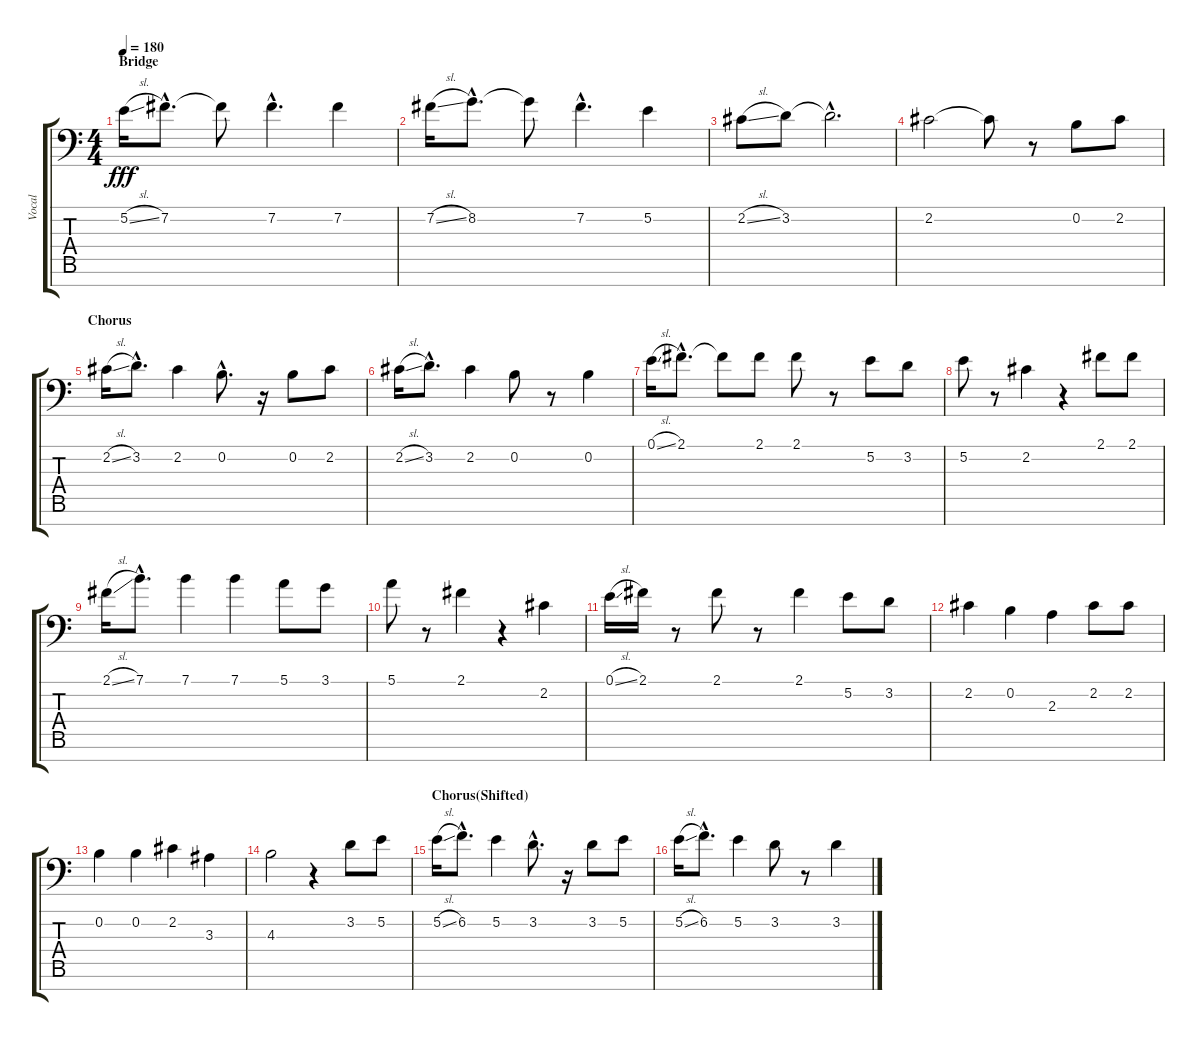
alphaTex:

\track ("Vocal" "Vocal") {instrument flute}
\staff {score tabs}
\tuning (E4 B3 G3 D3 A2 E2 C-1) {hide}
\ts (4 4)
\section ("" "Bridge")
\tempo 180
\clef f4
\ks c
5.2{sl}.16{dy fff} 7.2{hac}.8{d} 7.2{t}.8 7.2{hac}.4{d} 7.2.4 |
7.2{sl}.16 8.2{hac}.8{d} 8.2{t}.8 7.2{hac}.4{d} 5.2.4 |
2.2{sl}.8 3.2.8 3.2{hac t}.2{d} |
2.2.2 2.2{t}.8 r.8 0.2.8 2.2.8 |
\section ("" "Chorus")
2.2{sl}.16 3.2{hac}.8{d} 2.2.4 0.2{hac}.8{d} r.16 0.2.8 2.2.8 |
2.2{sl}.16 3.2{hac}.8{d} 2.2.4 0.2.8 r.8 0.2.4 |
0.1{sl}.16 2.1{hac}.8{d} 2.1{t}.8 2.1.8 2.1.8 r.8 5.2.8 3.2.8 |
5.2.8 r.8 2.2.4 r.4 2.1.8 2.1.8 |
2.1{sl}.16 7.1{hac}.8{d} 7.1.4 7.1.4 5.1.8 3.1.8 |
5.1.8 r.8 2.1.4 r.4 2.2.4 |
0.1{sl}.16 2.1.16 r.8 2.1.8 r.8 2.1.4 5.2.8 3.2.8 |
2.2.4 0.2.4 2.3.4 2.2.8 2.2.8 |
0.2.4 0.2.4 2.2.4 3.3.4 |
4.3.2 r.4 3.2.8 5.2.8 |
\section ("" "Chorus(Shifted)")
5.2{sl}.16 6.2{hac}.8{d} 5.2.4 3.2{hac}.8{d} r.16 3.2.8 5.2.8 |
5.2{sl}.16 6.2{hac}.8{d} 5.2.4 3.2.8 r.8 3.2.4
